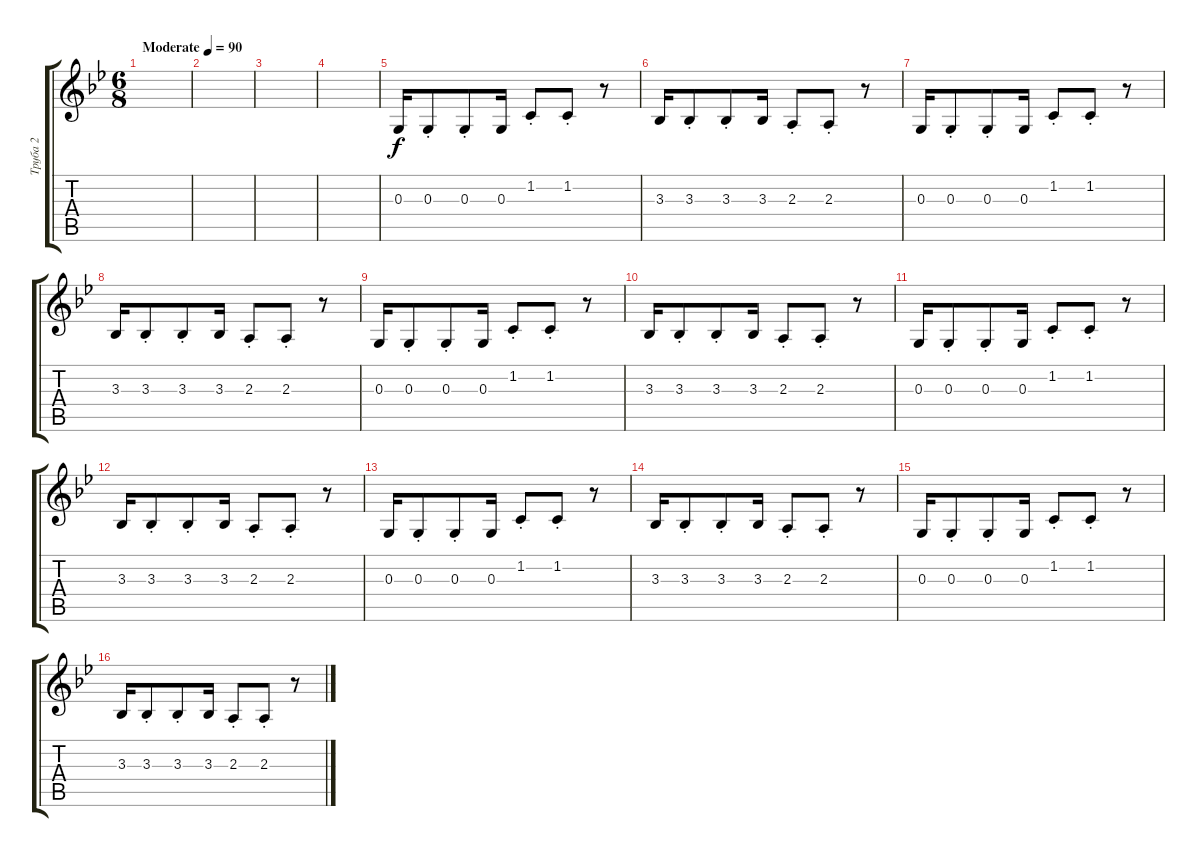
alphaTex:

\track ("Труба 2" "Труба 2") {instrument trumpet}
\staff {score tabs}
\tuning (E4 B3 G3 D3 A2 E2) {hide}
\ts (6 8)
\tempo (90 "Moderate")
\clef g2
\ks gminor
|
|
|
|
0.3.16 0.3{st}.8 0.3{st}.8 0.3.16 1.2{st}.8 1.2{st}.8 r.8 |
3.3.16 3.3{st}.8 3.3{st}.8 3.3.16 2.3{st}.8 2.3{st}.8 r.8 |
0.3.16 0.3{st}.8 0.3{st}.8 0.3.16 1.2{st}.8 1.2{st}.8 r.8 |
3.3.16 3.3{st}.8 3.3{st}.8 3.3.16 2.3{st}.8 2.3{st}.8 r.8 |
0.3.16 0.3{st}.8 0.3{st}.8 0.3.16 1.2{st}.8 1.2{st}.8 r.8 |
3.3.16 3.3{st}.8 3.3{st}.8 3.3.16 2.3{st}.8 2.3{st}.8 r.8 |
0.3.16 0.3{st}.8 0.3{st}.8 0.3.16 1.2{st}.8 1.2{st}.8 r.8 |
3.3.16 3.3{st}.8 3.3{st}.8 3.3.16 2.3{st}.8 2.3{st}.8 r.8 |
0.3.16 0.3{st}.8 0.3{st}.8 0.3.16 1.2{st}.8 1.2{st}.8 r.8 |
3.3.16 3.3{st}.8 3.3{st}.8 3.3.16 2.3{st}.8 2.3{st}.8 r.8 |
0.3.16 0.3{st}.8 0.3{st}.8 0.3.16 1.2{st}.8 1.2{st}.8 r.8 |
3.3.16 3.3{st}.8 3.3{st}.8 3.3.16 2.3{st}.8 2.3{st}.8 r.8
